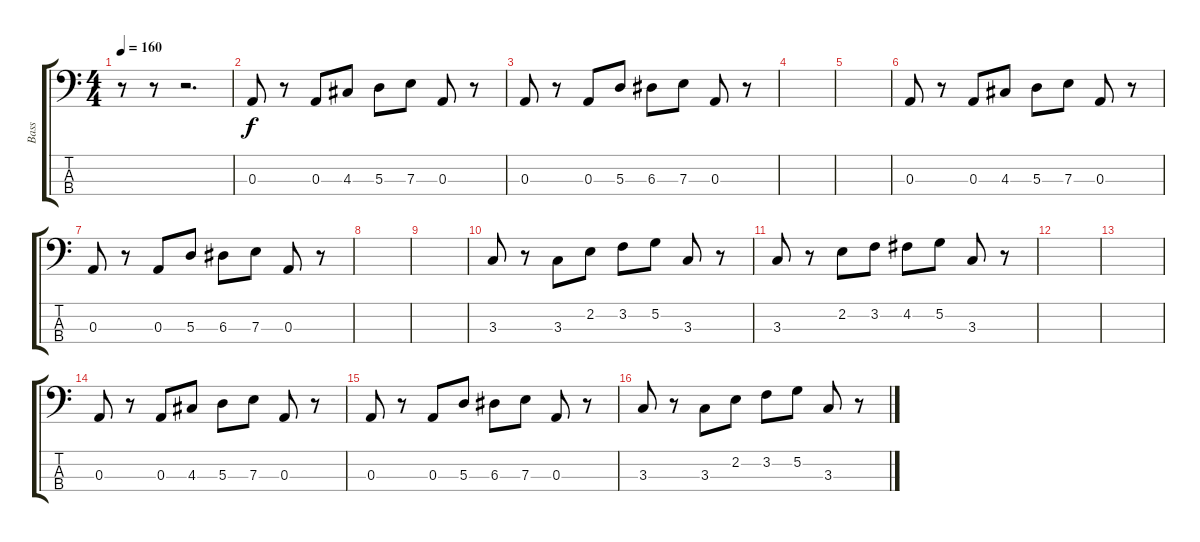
\track ("Bass" "Bass") {instrument electricbassfinger}
\staff {score tabs}
\tuning (G2 D2 A1 E1) {hide}
\ts (4 4)
\tempo 160
\clef f4
\ks c
r.8{dy f} r.8 r.2{d} |
0.3.8 r.8 0.3.8 4.3.8 5.3.8 7.3.8 0.3.8 r.8 |
0.3.8 r.8 0.3.8 5.3.8 6.3.8 7.3.8 0.3.8 r.8 |
|
|
0.3.8 r.8 0.3.8 4.3.8 5.3.8 7.3.8 0.3.8 r.8 |
0.3.8 r.8 0.3.8 5.3.8 6.3.8 7.3.8 0.3.8 r.8 |
|
|
3.3.8 r.8 3.3.8 2.2.8 3.2.8 5.2.8 3.3.8 r.8 |
3.3.8 r.8 2.2.8 3.2.8 4.2.8 5.2.8 3.3.8 r.8 |
|
|
0.3.8 r.8 0.3.8 4.3.8 5.3.8 7.3.8 0.3.8 r.8 |
0.3.8 r.8 0.3.8 5.3.8 6.3.8 7.3.8 0.3.8 r.8 |
3.3.8 r.8 3.3.8 2.2.8 3.2.8 5.2.8 3.3.8 r.8
